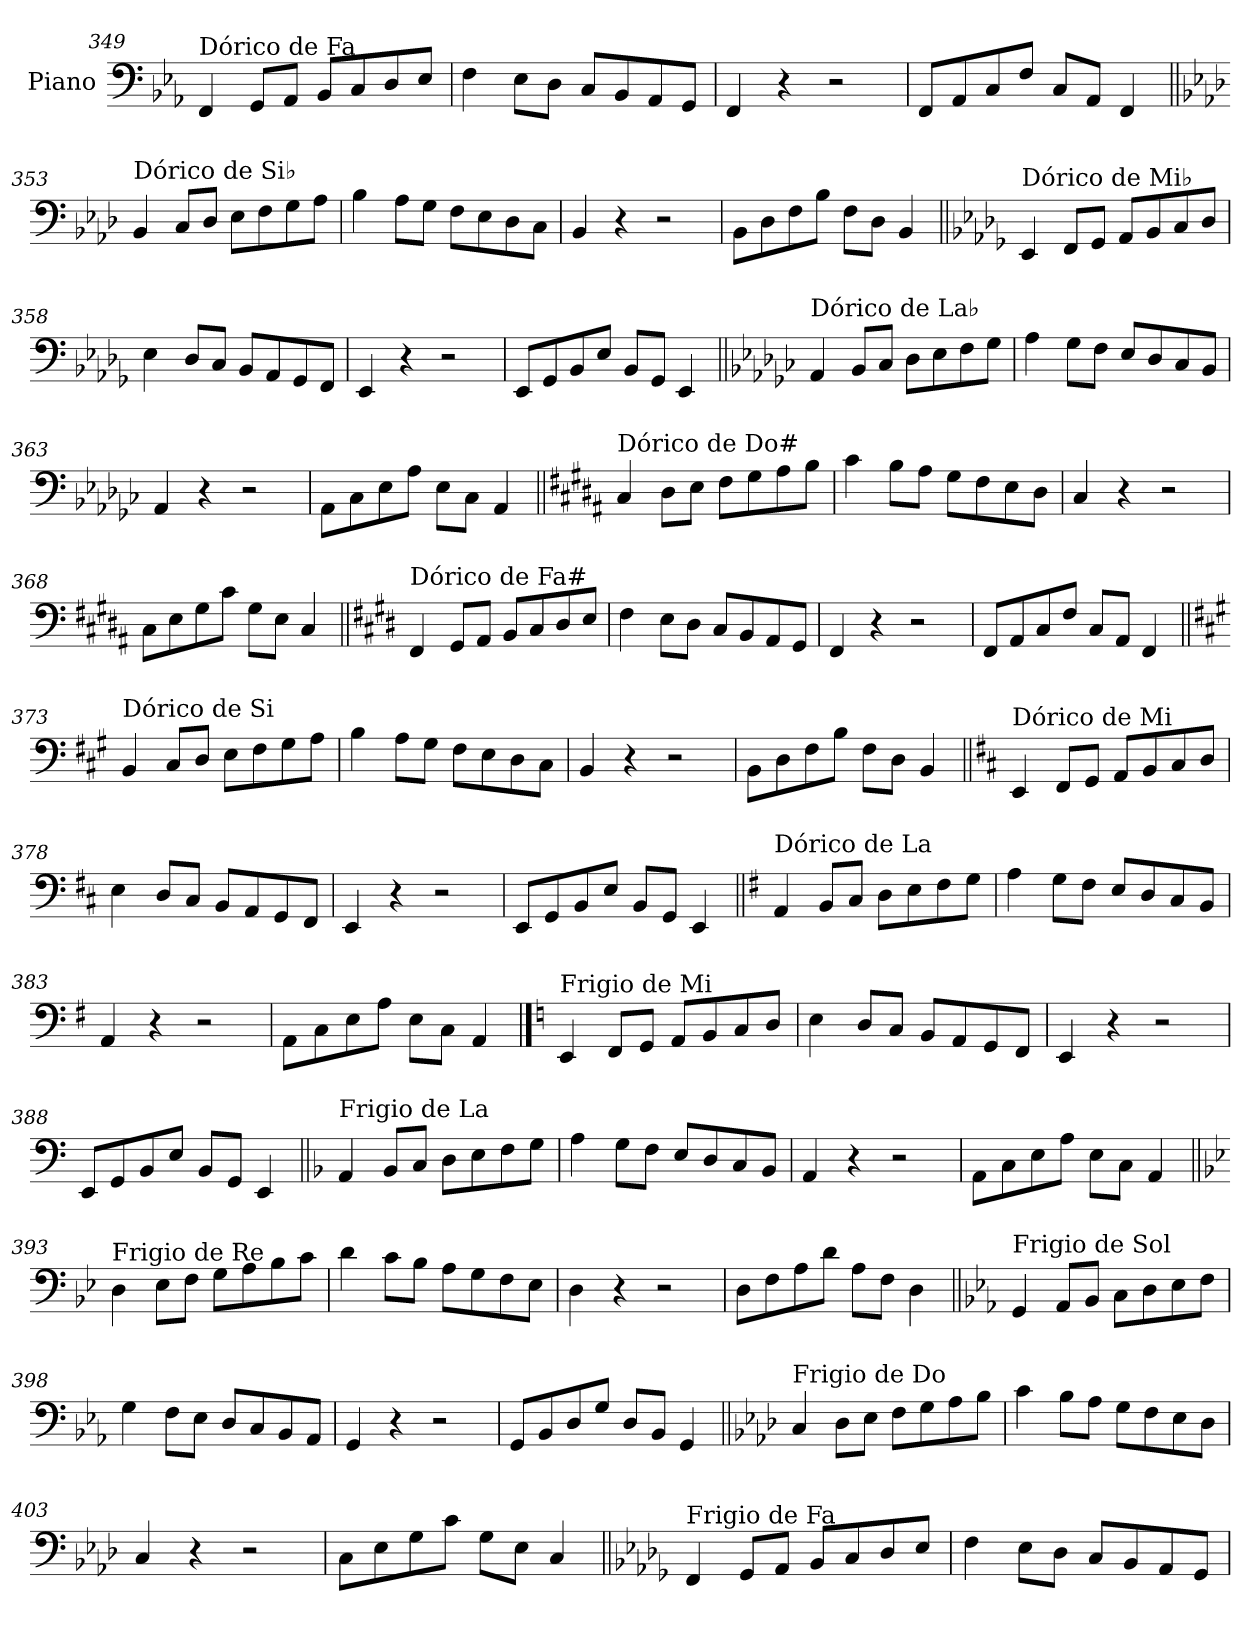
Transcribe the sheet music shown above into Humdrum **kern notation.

**kern
*part1
*staff1
*I"Piano
*I'Pno.
!!LO:LB:g=z
*clefF4
*k[b-e-a-]
=349
!LO:TX:a:t=Dórico de Fa
4FF/
8GG/L
8AA-/J
8BB-/L
8C/
8D/
8E-/J
=350
4F\
8E-\L
8D\J
8C/L
8BB-/
8AA-/
8GG/J
=351
4FF/
4r
2r
=352
8FF/L
8AA-/
8C/
8F/J
8C/L
8AA-/J
4FF/
!!LO:LB:g=z
=353||
*k[b-e-a-d-]
!LO:TX:a:t=Dórico de Si♭
4BB-/
8C/L
8D-/J
8E-\L
8F\
8G\
8A-\J
=354
4B-\
8A-\L
8G\J
8F\L
8E-\
8D-\
8C\J
=355
4BB-/
4r
2r
=356
8BB-\L
8D-\
8F\
8B-\J
8F\L
8D-\J
4BB-/
!!LO:LB:g=z
=357||
*k[b-e-a-d-g-]
!LO:TX:a:t=Dórico de Mi♭
4EE-/
8FF/L
8GG-/J
8AA-/L
8BB-/
8C/
8D-/J
=358
4E-\
8D-/L
8C/J
8BB-/L
8AA-/
8GG-/
8FF/J
=359
4EE-/
4r
2r
=360
8EE-/L
8GG-/
8BB-/
8E-/J
8BB-/L
8GG-/J
4EE-/
!!LO:LB:g=z
=361||
*k[b-e-a-d-g-c-]
!LO:TX:a:t=Dórico de La♭
4AA-/
8BB-/L
8C-/J
8D-\L
8E-\
8F\
8G-\J
=362
4A-\
8G-\L
8F\J
8E-/L
8D-/
8C-/
8BB-/J
=363
4AA-/
4r
2r
=364
8AA-\L
8C-\
8E-\
8A-\J
8E-\L
8C-\J
4AA-/
!!LO:LB:g=z
=365||
*k[f#c#g#d#a#]
!LO:TX:a:t=Dórico de Do#
4C#/
8D#\L
8E\J
8F#\L
8G#\
8A#\
8B\J
=366
4c#\
8B\L
8A#\J
8G#\L
8F#\
8E\
8D#\J
=367
4C#/
4r
2r
=368
8C#\L
8E\
8G#\
8c#\J
8G#\L
8E\J
4C#/
!!LO:LB:g=z
=369||
*k[f#c#g#d#]
!LO:TX:a:t=Dórico de Fa#
4FF#/
8GG#/L
8AA/J
8BB/L
8C#/
8D#/
8E/J
=370
4F#\
8E\L
8D#\J
8C#/L
8BB/
8AA/
8GG#/J
=371
4FF#/
4r
2r
=372
8FF#/L
8AA/
8C#/
8F#/J
8C#/L
8AA/J
4FF#/
!!LO:LB:g=z
=373||
*k[f#c#g#]
!LO:TX:a:t=Dórico de Si
4BB/
8C#/L
8D/J
8E\L
8F#\
8G#\
8A\J
=374
4B\
8A\L
8G#\J
8F#\L
8E\
8D\
8C#\J
=375
4BB/
4r
2r
=376
8BB\L
8D\
8F#\
8B\J
8F#\L
8D\J
4BB/
!!LO:LB:g=z
=377||
*k[f#c#]
!LO:TX:a:t=Dórico de Mi
4EE/
8FF#/L
8GG/J
8AA/L
8BB/
8C#/
8D/J
=378
4E\
8D/L
8C#/J
8BB/L
8AA/
8GG/
8FF#/J
=379
4EE/
4r
2r
=380
8EE/L
8GG/
8BB/
8E/J
8BB/L
8GG/J
4EE/
!!LO:LB:g=z
=381||
*k[f#]
!LO:TX:a:t=Dórico de La
4AA/
8BB/L
8C/J
8D\L
8E\
8F#\
8G\J
=382
4A\
8G\L
8F#\J
8E/L
8D/
8C/
8BB/J
=383
4AA/
4r
2r
=384
8AA\L
8C\
8E\
8A\J
8E\L
8C\J
4AA/
!!LO:PB:g=z
==385
*k[]
!LO:TX:a:t=Frigio de Mi
4EE/
8FF/L
8GG/J
8AA/L
8BB/
8C/
8D/J
=386
4E\
8D/L
8C/J
8BB/L
8AA/
8GG/
8FF/J
=387
4EE/
4r
2r
=388
8EE/L
8GG/
8BB/
8E/J
8BB/L
8GG/J
4EE/
!!LO:LB:g=z
=389||
*k[b-]
!LO:TX:a:t=Frigio de La
4AA/
8BB-/L
8C/J
8D\L
8E\
8F\
8G\J
=390
4A\
8G\L
8F\J
8E/L
8D/
8C/
8BB-/J
=391
4AA/
4r
2r
=392
8AA\L
8C\
8E\
8A\J
8E\L
8C\J
4AA/
!!LO:LB:g=z
=393||
*k[b-e-]
!LO:TX:a:t=Frigio de Re
4D\
8E-\L
8F\J
8G\L
8A\
8B-\
8c\J
=394
4d\
8c\L
8B-\J
8A\L
8G\
8F\
8E-\J
=395
4D\
4r
2r
=396
8D\L
8F\
8A\
8d\J
8A\L
8F\J
4D\
!!LO:LB:g=z
=397||
*k[b-e-a-]
!LO:TX:a:t=Frigio de Sol
4GG/
8AA-/L
8BB-/J
8C\L
8D\
8E-\
8F\J
=398
4G\
8F\L
8E-\J
8D/L
8C/
8BB-/
8AA-/J
=399
4GG/
4r
2r
=400
8GG/L
8BB-/
8D/
8G/J
8D/L
8BB-/J
4GG/
!!LO:LB:g=z
=401||
*k[b-e-a-d-]
!LO:TX:a:t=Frigio de Do
4C/
8D-\L
8E-\J
8F\L
8G\
8A-\
8B-\J
=402
4c\
8B-\L
8A-\J
8G\L
8F\
8E-\
8D-\J
=403
4C/
4r
2r
=404
8C\L
8E-\
8G\
8c\J
8G\L
8E-\J
4C/
!!LO:LB:g=z
=405||
*k[b-e-a-d-g-]
!LO:TX:a:t=Frigio de Fa
4FF/
8GG-/L
8AA-/J
8BB-/L
8C/
8D-/
8E-/J
=406
4F\
8E-\L
8D-\J
8C/L
8BB-/
8AA-/
8GG-/J
=
*-
